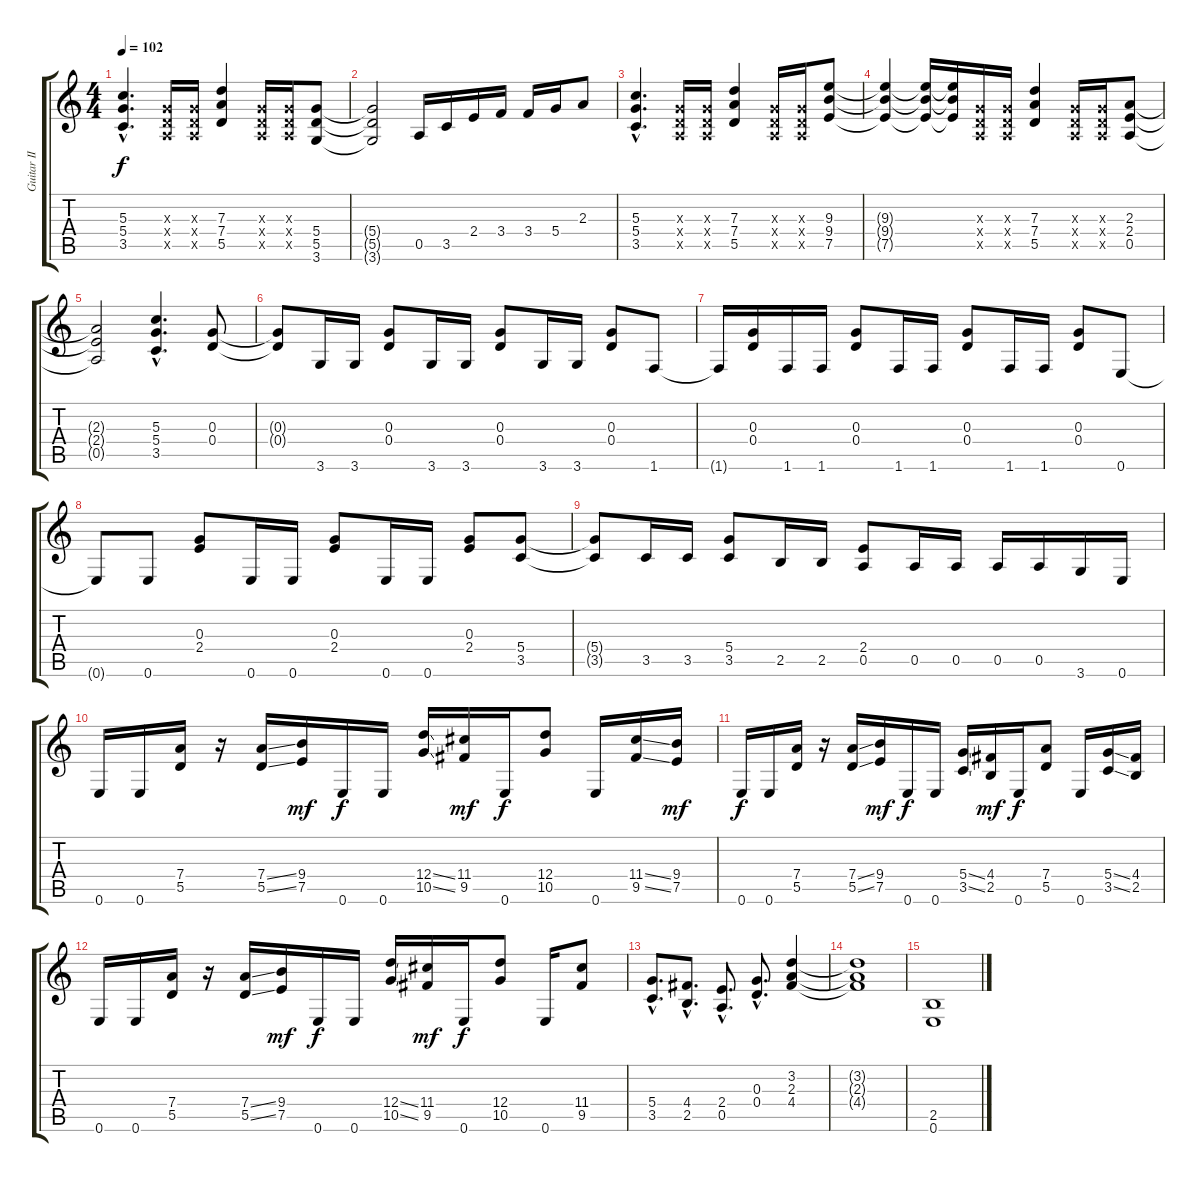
\track ("Guitar II" "Guitar II") {instrument distortionguitar}
\staff {score tabs}
\tuning (E4 B3 G3 D3 A2 E2) {hide}
\ts (4 4)
\tempo 102
\clef g2
\ks c
(5.3{hac t} 5.4{hac t} 3.5{hac t}).4{d dy f} (0.3{x} 0.4{x} 0.5{x}).16 (0.3{x} 0.4{x} 0.5{x}).16 (7.3 7.4 5.5).4 (0.3{x} 0.4{x} 0.5{x}).16 (0.3{x} 0.4{x} 0.5{x}).16 (5.4 5.5 3.6).8 |
(5.4{t} 5.5{t} 3.6{t}).2 0.5.16 3.5.16 2.4.16 3.4.16 3.4.16 5.4.16 2.3.8 |
(5.3{hac} 5.4{hac} 3.5{hac}).4{d} (0.3{x} 0.4{x} 0.5{x}).16 (0.3{x} 0.4{x} 0.5{x}).16 (7.3 7.4 5.5).4 (0.3{x} 0.4{x} 0.5{x}).16 (0.3{x} 0.4{x} 0.5{x}).16 (9.3 9.4 7.5).8 |
(9.3{t} 9.4{t} 7.5{t}).4 (9.3{t} 9.4{t} 7.5{t}).16 (9.3{t} 9.4{t} 7.5{t}).16 (0.3{x} 0.4{x} 0.5{x}).16 (0.3{x} 0.4{x} 0.5{x}).16 (7.3 7.4 5.5).4 (0.3{x} 0.4{x} 0.5{x}).16 (0.3{x} 0.4{x} 0.5{x}).16 (2.3 2.4 0.5).8 |
(2.3{t} 2.4{t} 0.5{t}).2 (5.3{hac} 5.4{hac} 3.5{hac}).4{d} (0.3 0.4).8 |
(0.3{t} 0.4{t}).8 3.6.16 3.6.16 (0.3 0.4).8 3.6.16 3.6.16 (0.3 0.4).8 3.6.16 3.6.16 (0.3 0.4).8 1.6.8 |
1.6{t}.16 (0.3 0.4).16 1.6.16 1.6.16 (0.3 0.4).8 1.6.16 1.6.16 (0.3 0.4).8 1.6.16 1.6.16 (0.3 0.4).8 0.6.8 |
0.6{t}.8 0.6.8 (0.3 2.4).8 0.6.16 0.6.16 (0.3 2.4).8 0.6.16 0.6.16 (0.3 2.4).8 (5.4 3.5).8 |
(5.4{t} 3.5{t}).8 3.5.16 3.5.16 (5.4 3.5).8 2.5.16 2.5.16 (2.4 0.5).8 0.5.16 0.5.16 0.5.16 0.5.16 3.6.16 0.6.16 |
0.6.16 0.6.16 (7.4 5.5).16 r.16 (7.4{ss} 5.5{ss}).16 (9.4 7.5).16{dy mf} 0.6.16{dy f} 0.6.16 (12.4{ss} 10.5{ss}).16 (11.4 9.5).16{dy mf} 0.6.16{dy f} (12.4 10.5).8 0.6.16 (11.4{ss} 9.5{ss}).16 (9.4 7.5).16{dy mf} |
0.6.16{dy f} 0.6.16 (7.4 5.5).16 r.16 (7.4{ss} 5.5{ss}).16 (9.4 7.5).16{dy mf} 0.6.16{dy f} 0.6.16 (5.4{ss} 3.5{ss}).16 (4.4 2.5).16{dy mf} 0.6.16{dy f} (7.4 5.5).8 0.6.16 (5.4{ss} 3.5{ss}).16 (4.4 2.5).16 |
0.6.16 0.6.16 (7.4 5.5).16 r.16 (7.4{ss} 5.5{ss}).16 (9.4 7.5).16{dy mf} 0.6.16{dy f} 0.6.16 (12.4{ss} 10.5{ss}).16 (11.4 9.5).16{dy mf} 0.6.16{dy f} (12.4 10.5).8 0.6.16 (11.4 9.5).8 |
(5.4{hac} 3.5{hac}).8{d} (4.4{hac} 2.5{hac}).8{d} (2.4{hac} 0.5{hac}).8{d} (0.3{hac} 0.4{hac}).8{d} (3.2 2.3 4.4).4 |
(3.2{t} 2.3{t} 4.4{t}).1 |
(2.5 0.6).1
